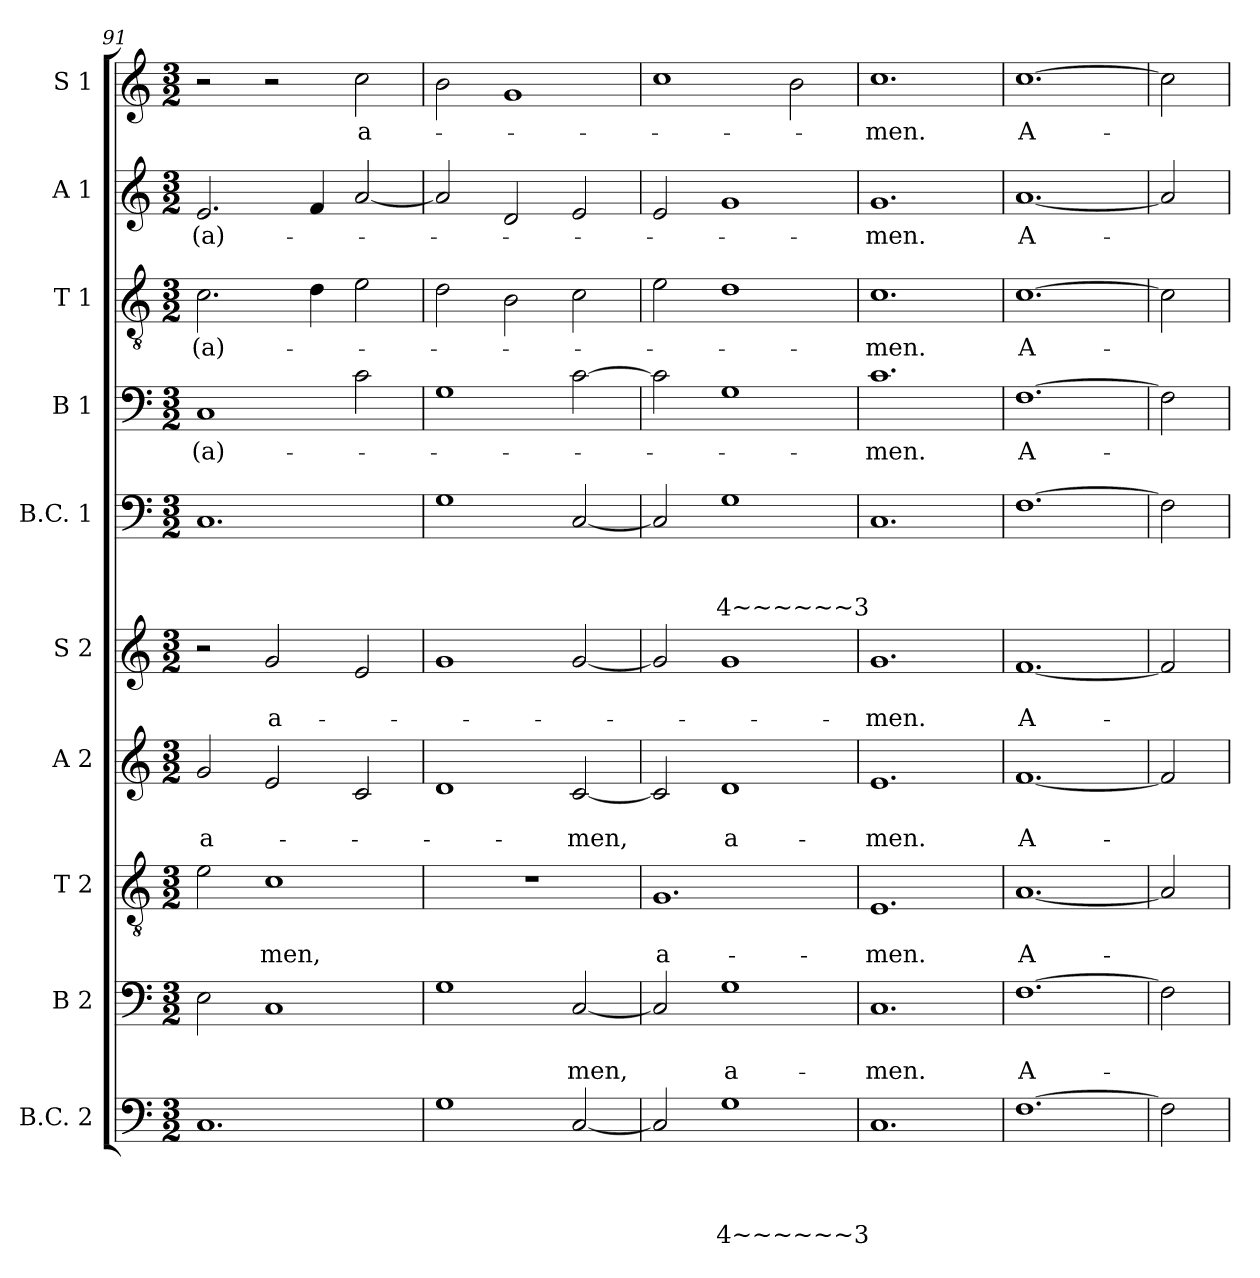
**kern	**text	**text	**text	**text	**kern	**text	**text	**kern	**text	**text	**kern	**text	**text	**kern	**text	**text	**kern	**text	**text	**text	**kern	**text	**kern	**text	**kern	**text	**kern	**text
*part10	*part10	*part10	*part10	*part10	*part9	*part9	*part9	*part8	*part8	*part8	*part7	*part7	*part7	*part6	*part6	*part6	*part5	*part5	*part5	*part5	*part4	*part4	*part3	*part3	*part2	*part2	*part1	*part1
*staff10	*staff10	*staff10	*staff10	*staff10	*staff9	*staff9	*staff9	*staff8	*staff8	*staff8	*staff7	*staff7	*staff7	*staff6	*staff6	*staff6	*staff5	*staff5	*staff5	*staff5	*staff4	*staff4	*staff3	*staff3	*staff2	*staff2	*staff1	*staff1
*I"B.C. 2	*	*	*	*	*I"B 2	*	*	*I"T 2	*	*	*I"A 2	*	*	*I"S 2	*	*	*I"B.C. 1	*	*	*	*I"B 1	*	*I"T 1	*	*I"A 1	*	*I"S 1	*
*I'BC2	*	*	*	*	*I'B2	*	*	*I'T2	*	*	*I'A2	*	*	*I'S2	*	*	*I'BC1	*	*	*	*I'B1	*	*I'T1	*	*I'A1	*	*I'S1	*
*clefF4	*	*	*	*	*clefF4	*	*	*clefGv2	*	*	*clefG2	*	*	*clefG2	*	*	*clefF4	*	*	*	*clefF4	*	*clefGv2	*	*clefG2	*	*clefG2	*
*k[]	*	*	*	*	*k[]	*	*	*k[]	*	*	*k[]	*	*	*k[]	*	*	*k[]	*	*	*	*k[]	*	*k[]	*	*k[]	*	*k[]	*
*C:	*	*	*	*	*C:	*	*	*C:	*	*	*C:	*	*	*C:	*	*	*C:	*	*	*	*C:	*	*C:	*	*C:	*	*C:	*
*M3/2	*	*	*	*	*M3/2	*	*	*M3/2	*	*	*M3/2	*	*	*M3/2	*	*	*M3/2	*	*	*	*M3/2	*	*M3/2	*	*M3/2	*	*M3/2	*
=91	=91	=91	=91	=91	=91	=91	=91	=91	=91	=91	=91	=91	=91	=91	=91	=91	=91	=91	=91	=91	=91	=91	=91	=91	=91	=91	=91	=91
!	!	!	!	!	!	!	!	!	!	!	!	!	!LO:LY:b	!	!	!	!	!	!	!	!	!LO:LY:b	!	!LO:LY:b	!	!LO:LY:b	!	!
1.C	.	.	.	.	2E\	.	.	2e\	.	.	2g/	.	a-	2r	.	.	1.C	.	.	.	1C	-(a)-	2.c\	-(a)-	2.e/	-(a)-	2r	.
!	!	!	!	!	!	!	!	!	!	!LO:LY:b	!	!	!	!	!	!LO:LY:b	!	!	!	!	!	!	!	!	!	!	!	!
.	.	.	.	.	1C	.	.	1c	.	-men,	2e/	.	.	2g/	.	a-	.	.	.	.	.	.	.	.	.	.	2r	.
.	.	.	.	.	.	.	.	.	.	.	.	.	.	.	.	.	.	.	.	.	.	.	4d\	.	4f/	.	.	.
!	!	!	!	!	!	!	!	!	!	!	!	!	!	!	!	!	!	!	!	!	!	!	!	!	!	!	!	!LO:LY:b
.	.	.	.	.	.	.	.	.	.	.	2c/	.	.	2e/	.	.	.	.	.	.	2c\	.	2e\	.	[2a/	.	2cc\	a-
=92	=92	=92	=92	=92	=92	=92	=92	=92	=92	=92	=92	=92	=92	=92	=92	=92	=92	=92	=92	=92	=92	=92	=92	=92	=92	=92	=92	=92
1G	.	.	.	.	1G	.	.	1.r	.	.	1d	.	.	1g	.	.	1G	.	.	.	1G	.	2d\	.	2a/]	.	2b\	.
.	.	.	.	.	.	.	.	.	.	.	.	.	.	.	.	.	.	.	.	.	.	.	2B\	.	2d/	.	1g	.
!	!	!	!	!	!	!	!LO:LY:b	!	!	!	!	!	!LO:LY:b	!	!	!	!	!	!	!	!	!	!	!	!	!	!	!
[2C/	.	.	.	.	[2C/	.	-men,	.	.	.	[2c/	.	-men,	[2g/	.	.	[2C/	.	.	.	[2c\	.	2c\	.	2e/	.	.	.
=93	=93	=93	=93	=93	=93	=93	=93	=93	=93	=93	=93	=93	=93	=93	=93	=93	=93	=93	=93	=93	=93	=93	=93	=93	=93	=93	=93	=93
!	!	!	!	!	!	!	!	!	!	!LO:LY:b	!	!	!	!	!	!	!	!	!	!	!	!	!	!	!	!	!	!
2C/]	.	.	.	.	2C/]	.	.	1.G	.	a-	2c/]	.	.	2g/]	.	.	2C/]	.	.	.	2c\]	.	2e\	.	2e/	.	1cc	.
!	!	!	!	!LO:LY:b	!	!	!LO:LY:b	!	!	!	!	!	!LO:LY:b	!	!	!	!	!	!	!LO:LY:b	!	!	!	!	!	!	!	!
1G	.	.	.	4~~~~~~3	1G	.	a-	.	.	.	1d	.	a-	1g	.	.	1G	.	.	4~~~~~~3	1G	.	1d	.	1g	.	.	.
.	.	.	.	.	.	.	.	.	.	.	.	.	.	.	.	.	.	.	.	.	.	.	.	.	.	.	2b\	.
=94	=94	=94	=94	=94	=94	=94	=94	=94	=94	=94	=94	=94	=94	=94	=94	=94	=94	=94	=94	=94	=94	=94	=94	=94	=94	=94	=94	=94
!	!	!	!	!	!	!	!LO:LY:b	!	!	!LO:LY:b	!	!	!LO:LY:b	!	!	!LO:LY:b	!	!	!	!	!	!LO:LY:b	!	!LO:LY:b	!	!LO:LY:b	!	!LO:LY:b
1.C	.	.	.	.	1.C	.	-men.	1.E	.	-men.	1.e	.	-men.	1.g	.	-men.	1.C	.	.	.	1.c	-men.	1.c	-men.	1.g	-men.	1.cc	-men.
=95	=95	=95	=95	=95	=95	=95	=95	=95	=95	=95	=95	=95	=95	=95	=95	=95	=95	=95	=95	=95	=95	=95	=95	=95	=95	=95	=95	=95
!	!	!	!	!	!	!	!LO:LY:b	!	!	!LO:LY:b	!	!	!LO:LY:b	!	!	!LO:LY:b	!	!	!	!	!	!LO:LY:b	!	!LO:LY:b	!	!LO:LY:b	!	!LO:LY:b
[1.F	.	.	.	.	[1.F	.	A-	[1.A	.	A-	[1.f	.	A-	[1.f	.	A-	[1.F	.	.	.	[1.F	A-	[1.c	A-	[1.a	A-	[1.cc	A-
=96	=96	=96	=96	=96	=96	=96	=96	=96	=96	=96	=96	=96	=96	=96	=96	=96	=96	=96	=96	=96	=96	=96	=96	=96	=96	=96	=96	=96
2F]	.	.	.	.	2F]	.	.	2A]	.	.	2f]	.	.	2f]	.	.	2F]	.	.	.	2F]	.	2c]	.	2a]	.	2cc]	.
=	=	=	=	=	=	=	=	=	=	=	=	=	=	=	=	=	=	=	=	=	=	=	=	=	=	=	=	=
*-	*-	*-	*-	*-	*-	*-	*-	*-	*-	*-	*-	*-	*-	*-	*-	*-	*-	*-	*-	*-	*-	*-	*-	*-	*-	*-	*-	*-
